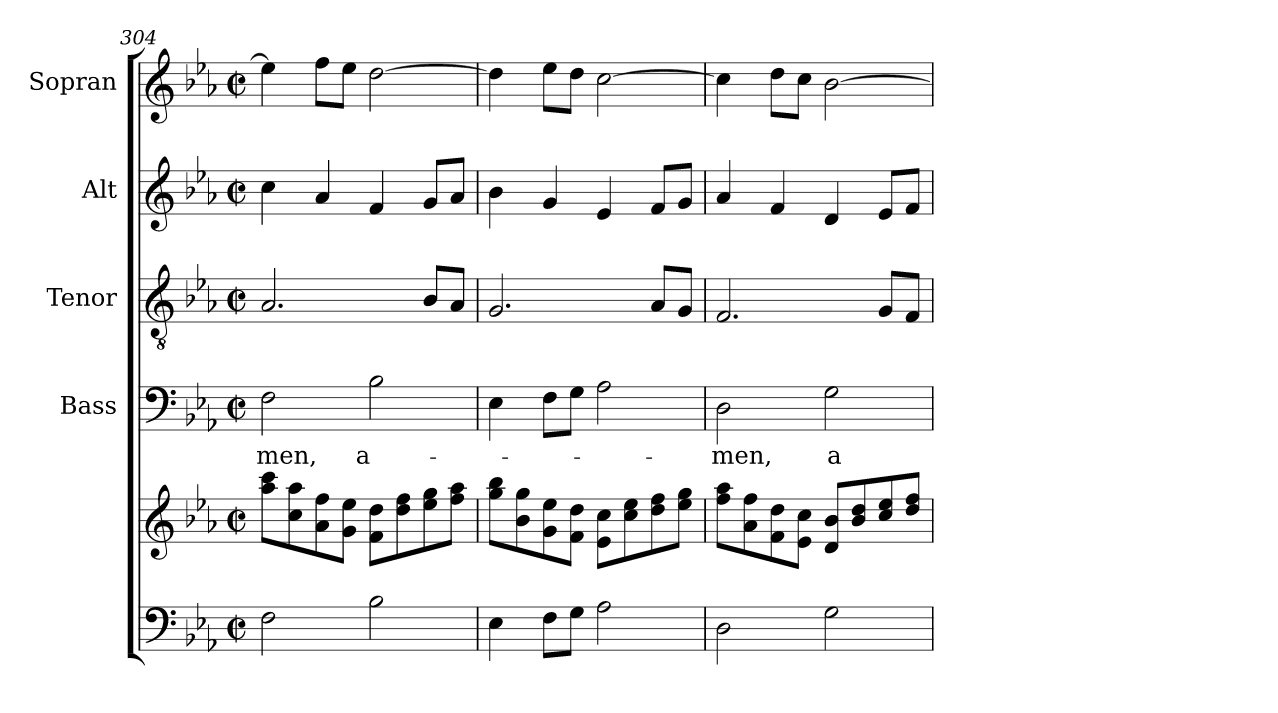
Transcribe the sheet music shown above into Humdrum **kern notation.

**kern	**kern	**kern	**text	**kern	**kern	**kern
*part5	*part5	*part4	*part4	*part3	*part2	*part1
*staff6	*staff5	*staff4	*staff4	*staff3	*staff2	*staff1
*	*	*I"Bass	*	*I"Tenor	*I"Alt	*I"Sopran
*	*	*I'B.	*	*I'T.	*I'A.	*I'S.
*clefF4	*clefG2	*clefF4	*	*clefGv2	*clefG2	*clefG2
*k[b-e-a-]	*k[b-e-a-]	*k[b-e-a-]	*	*k[b-e-a-]	*k[b-e-a-]	*k[b-e-a-]
*E-:	*E-:	*E-:	*	*E-:	*E-:	*E-:
*M2/2	*M2/2	*M2/2	*	*M2/2	*M2/2	*M2/2
*met(c|)	*met(c|)	*met(c|)	*	*met(c|)	*met(c|)	*met(c|)
=304	=304	=304	=304	=304	=304	=304
!	!	!	!LO:LY:b	!	!	!
2F\	8aa-\ 8ccc\L	2F\	-men,	2.A-/	4cc\	4ee-\]
.	8cc\ 8aa-\	.	.	.	.	.
.	8a-\ 8ff\	.	.	.	4a-/	8ff\L
.	8g\ 8ee-\J	.	.	.	.	8ee-\J
!	!	!	!LO:LY:b	!	!	!
2B-\	8f\ 8dd\L	2B-\	a-	.	4f/	[2dd\
.	8dd\ 8ff\	.	.	.	.	.
.	8ee-\ 8gg\	.	.	8B-/L	8g/L	.
.	8ff\ 8aa-\J	.	.	8A-/J	8a-/J	.
=305	=305	=305	=305	=305	=305	=305
4E-\	8gg\ 8bb-\L	4E-\	.	2.G/	4b-\	4dd\]
.	8b-\ 8gg\	.	.	.	.	.
8F\L	8g\ 8ee-\	8F\L	.	.	4g/	8ee-\L
8G\J	8f\ 8dd\J	8G\J	.	.	.	8dd\J
2A-\	8e-\ 8cc\L	2A-\	.	.	4e-/	[2cc\
.	8cc\ 8ee-\	.	.	.	.	.
.	8dd\ 8ff\	.	.	8A-/L	8f/L	.
.	8ee-\ 8gg\J	.	.	8G/J	8g/J	.
=306	=306	=306	=306	=306	=306	=306
!	!	!	!LO:LY:b	!	!	!
2D\	8ff\ 8aa-\L	2D\	-men,	2.F/	4a-/	4cc\]
.	8a-\ 8ff\	.	.	.	.	.
.	8f\ 8dd\	.	.	.	4f/	8dd\L
.	8e-\ 8cc\J	.	.	.	.	8cc\J
!	!	!	!LO:LY:b	!	!	!
2G\	8d/ 8b-/L	2G\	a-	.	4d/	[2b-\
.	8b-/ 8dd/	.	.	.	.	.
.	8cc/ 8ee-/	.	.	8G/L	8e-/L	.
.	8dd/ 8ff/J	.	.	8F/J	8f/J	.
=	=	=	=	=	=	=
*-	*-	*-	*-	*-	*-	*-
